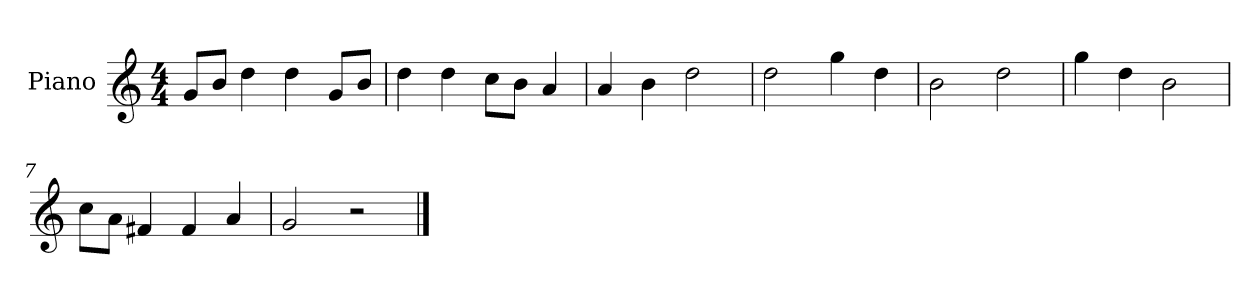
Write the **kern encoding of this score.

**kern
*part1
*staff1
*I"Piano
*I'P-no
*clefG2
*k[]
*M4/4
*MM90
=1
8g/L
8b/J
4dd\
4dd\
8g/L
8b/J
=2
4dd\
4dd\
8cc\L
8b\J
4a/
=3
4a/
4b\
2dd\
=4
2dd\
4gg\
4dd\
=5
2b\
2dd\
=6
4gg\
4dd\
2b\
=7
8cc\L
8a\J
4f#X/
4f#/
4a/
=8
2g/
2r
==
*-
